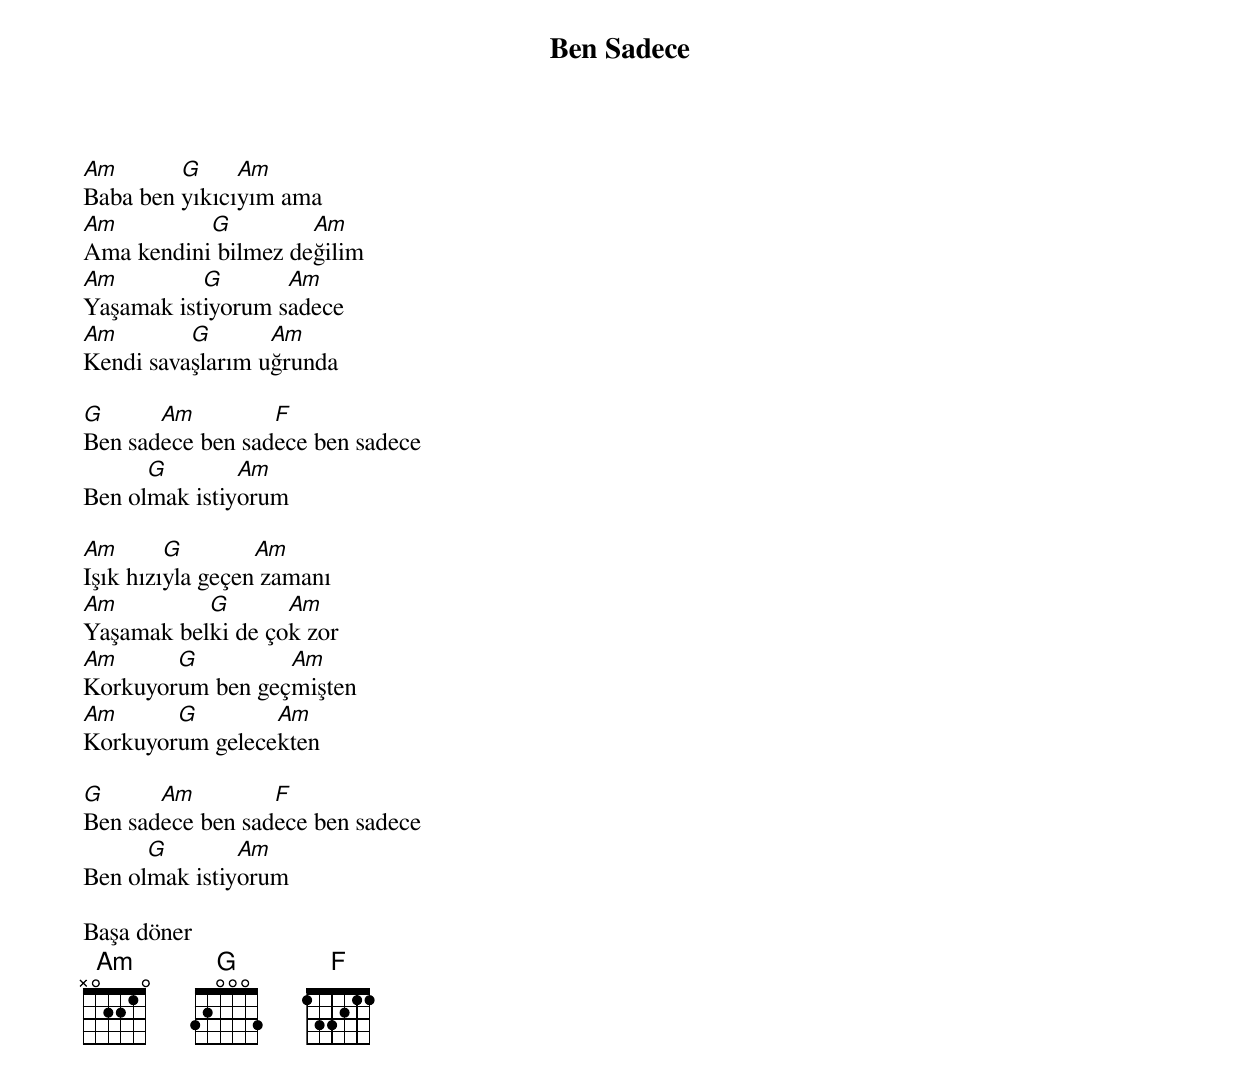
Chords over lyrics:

{title: Ben Sadece}
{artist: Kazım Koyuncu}

Am       G     Am
Baba ben yıkıcıyım ama
Am         G         Am
Ama kendini bilmez değilim
Am         G       Am
Yaşamak istiyorum sadece
Am        G       Am
Kendi savaşlarım uğrunda

G      Am         F
Ben sadece ben sadece ben sadece
      G        Am
Ben olmak istiyorum

Am       G        Am
Işık hızıyla geçen zamanı
Am         G       Am
Yaşamak belki de çok zor
Am      G         Am
Korkuyorum ben geçmişten
Am      G        Am
Korkuyorum gelecekten

G      Am         F
Ben sadece ben sadece ben sadece
      G        Am
Ben olmak istiyorum

Başa döner
